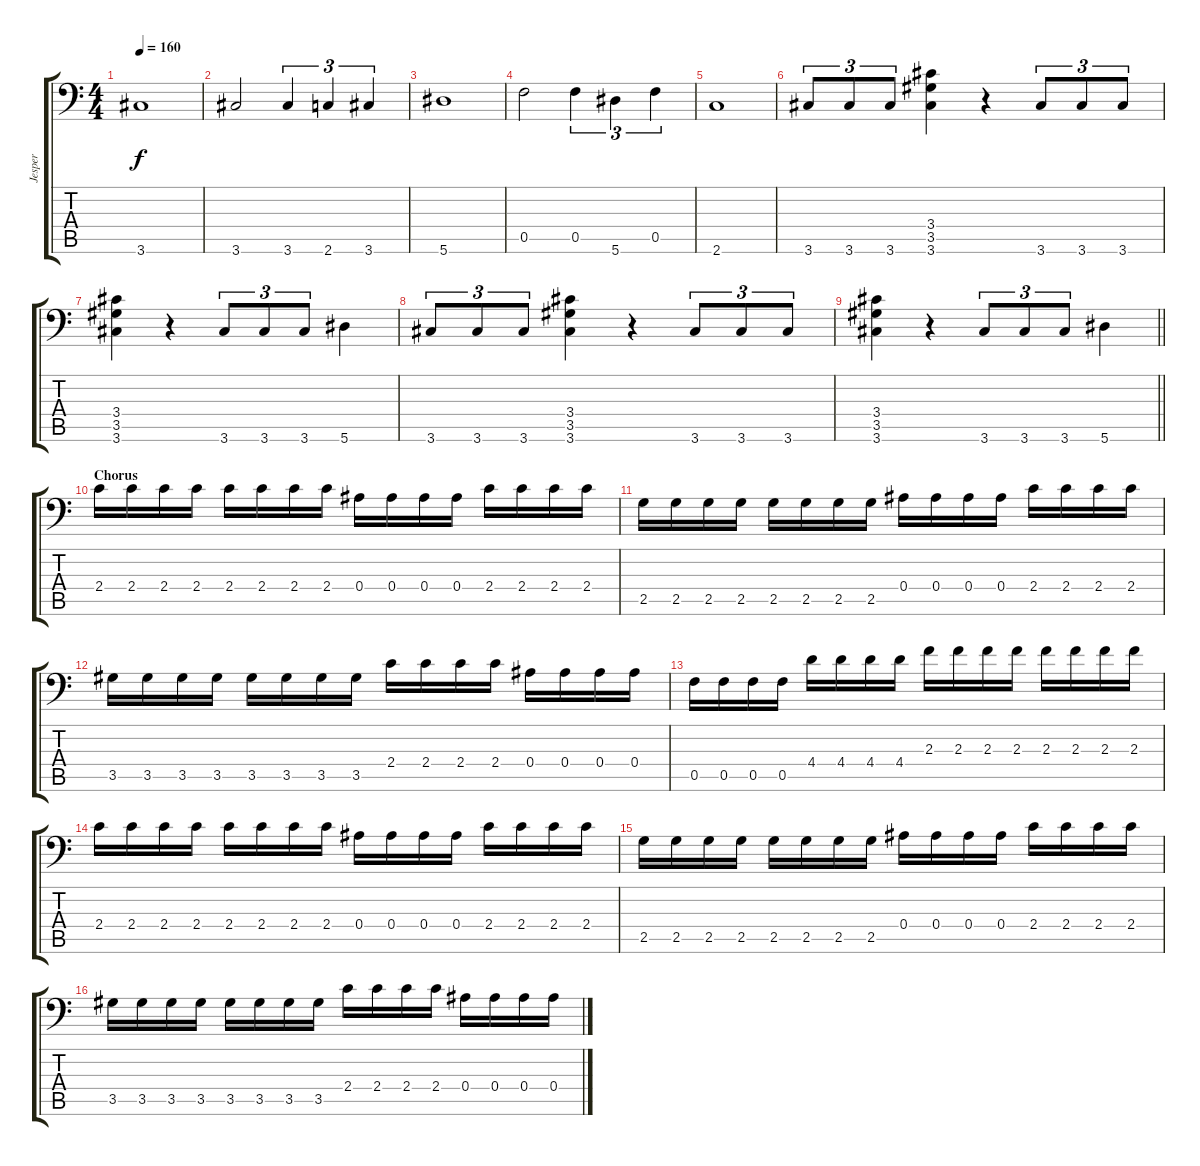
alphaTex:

\track ("Jesper" "Jesper") {instrument distortionguitar}
\staff {score tabs}
\tuning (C4 G3 Eb3 Bb2 F2 Bb1) {hide}
\ts (4 4)
\tempo 160
\clef f4
\ks c
3.6.1{dy f} |
3.6.2 3.6.4{tu (3 2)} 2.6.4{tu (3 2)} 3.6.4{tu (3 2)} |
5.6.1 |
0.5.2 0.5.4{tu (3 2)} 5.6.4{tu (3 2)} 0.5.4{tu (3 2)} |
2.6.1 |
3.6.8{tu (3 2)} 3.6.8{tu (3 2)} 3.6.8{tu (3 2)} (3.4 3.5 3.6).4 r.4 3.6.8{tu (3 2)} 3.6.8{tu (3 2)} 3.6.8{tu (3 2)} |
(3.4 3.5 3.6).4 r.4 3.6.8{tu (3 2)} 3.6.8{tu (3 2)} 3.6.8{tu (3 2)} 5.6.4 |
3.6.8{tu (3 2)} 3.6.8{tu (3 2)} 3.6.8{tu (3 2)} (3.4 3.5 3.6).4 r.4 3.6.8{tu (3 2)} 3.6.8{tu (3 2)} 3.6.8{tu (3 2)} |
\barLineRight lightlight
(3.4 3.5 3.6).4 r.4 3.6.8{tu (3 2)} 3.6.8{tu (3 2)} 3.6.8{tu (3 2)} 5.6.4 |
\section ("" "Chorus")
2.4.16 2.4.16 2.4.16 2.4.16 2.4.16 2.4.16 2.4.16 2.4.16 0.4.16 0.4.16 0.4.16 0.4.16 2.4.16 2.4.16 2.4.16 2.4.16 |
2.5.16 2.5.16 2.5.16 2.5.16 2.5.16 2.5.16 2.5.16 2.5.16 0.4.16 0.4.16 0.4.16 0.4.16 2.4.16 2.4.16 2.4.16 2.4.16 |
3.5.16 3.5.16 3.5.16 3.5.16 3.5.16 3.5.16 3.5.16 3.5.16 2.4.16 2.4.16 2.4.16 2.4.16 0.4.16 0.4.16 0.4.16 0.4.16 |
0.5.16 0.5.16 0.5.16 0.5.16 4.4.16 4.4.16 4.4.16 4.4.16 2.3.16 2.3.16 2.3.16 2.3.16 2.3.16 2.3.16 2.3.16 2.3.16 |
2.4.16 2.4.16 2.4.16 2.4.16 2.4.16 2.4.16 2.4.16 2.4.16 0.4.16 0.4.16 0.4.16 0.4.16 2.4.16 2.4.16 2.4.16 2.4.16 |
2.5.16 2.5.16 2.5.16 2.5.16 2.5.16 2.5.16 2.5.16 2.5.16 0.4.16 0.4.16 0.4.16 0.4.16 2.4.16 2.4.16 2.4.16 2.4.16 |
3.5.16 3.5.16 3.5.16 3.5.16 3.5.16 3.5.16 3.5.16 3.5.16 2.4.16 2.4.16 2.4.16 2.4.16 0.4.16 0.4.16 0.4.16 0.4.16
